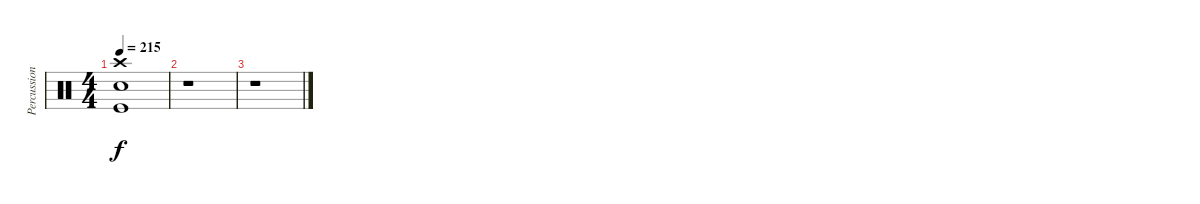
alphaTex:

\track ("Percussions" "Percussion") {instrument percussion}
\staff {score}
\articulation defaults
\ts (4 4)
\tempo 215
\clef neutral
\ks c
("Crash high (hit)" "Electric Snare (hit)" "Kick (hit)").1{dy f} |
r.1 |
r.1
